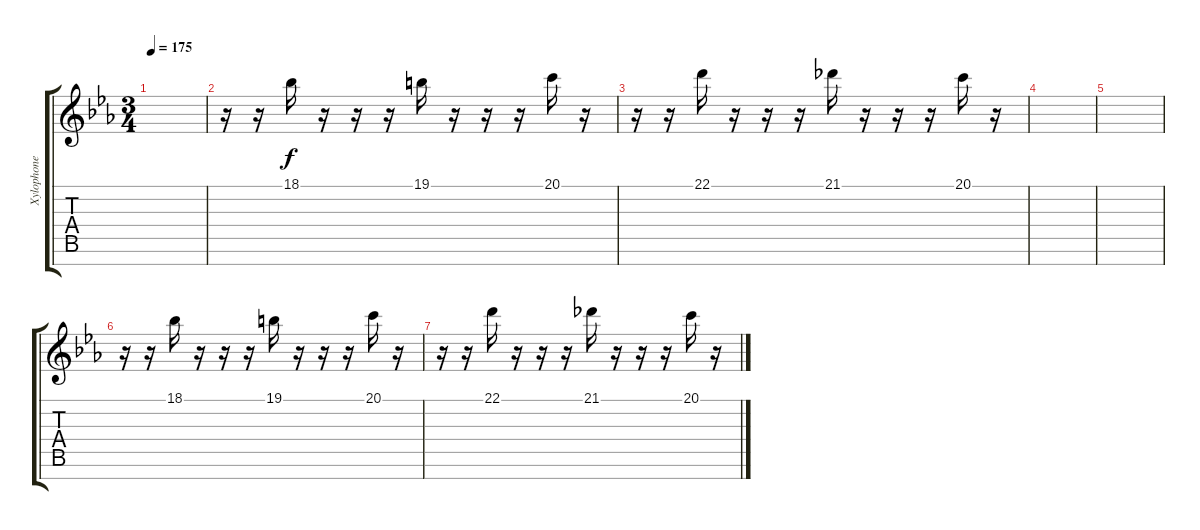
\track ("Xylophone" "Xylophone") {instrument xylophone}
\staff {score tabs}
\tuning (E4 B3 G3 D3 A2 E2 B1) {hide}
\ts (3 4)
\tempo 175
\clef g2
\ks eb
|
r.16 r.16 18.1.16 r.16 r.16 r.16 19.1.16 r.16 r.16 r.16 20.1.16 r.16 |
r.16 r.16 22.1.16 r.16 r.16 r.16 21.1.16 r.16 r.16 r.16 20.1.16 r.16 |
|
|
r.16 r.16 18.1.16 r.16 r.16 r.16 19.1.16 r.16 r.16 r.16 20.1.16 r.16 |
r.16 r.16 22.1.16 r.16 r.16 r.16 21.1.16 r.16 r.16 r.16 20.1.16 r.16
